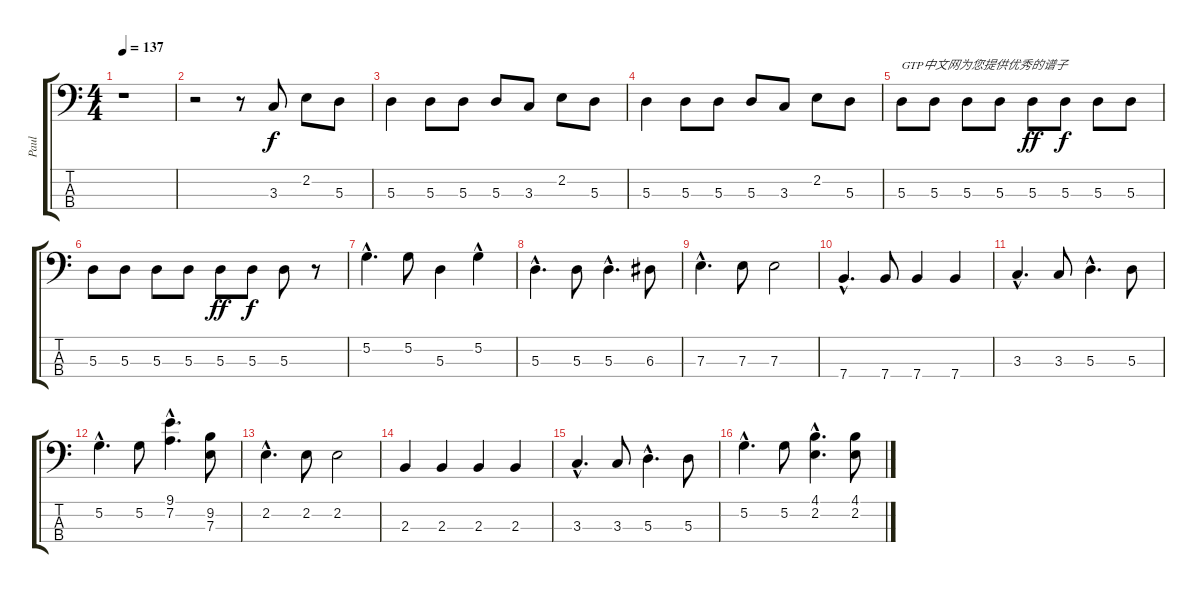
\track ("Paul" "Paul") {instrument electricbasspick}
\staff {score tabs}
\tuning (G2 D2 A1 E1) {hide}
\ts (4 4)
\tempo 137
\clef f4
\ks c
r.1{dy f instrument electricbasspick} |
r.2 r.8 3.3.8 2.2.8 5.3.8 |
5.3.4 5.3.8 5.3.8 5.3.8 3.3.8 2.2.8 5.3.8 |
5.3.4 5.3.8 5.3.8 5.3.8 3.3.8 2.2.8 5.3.8 |
5.3.8{txt "GTP中文网为您提供优秀的谱子"} 5.3.8 5.3.8 5.3.8 5.3.8{dy ff} 5.3.8{dy f} 5.3.8 5.3.8 |
5.3.8 5.3.8 5.3.8 5.3.8 5.3.8{dy ff} 5.3.8{dy f} 5.3.8 r.8 |
5.2{hac}.4{d} 5.2.8 5.3.4 5.2{hac}.4 |
5.3{hac}.4{d} 5.3.8 5.3{hac}.4{d} 6.3.8 |
7.3{hac}.4{d} 7.3.8 7.3.2 |
7.4{hac}.4{d} 7.4.8 7.4.4 7.4.4 |
3.3{hac}.4{d} 3.3.8 5.3{hac}.4{d} 5.3.8 |
5.2{hac}.4{d} 5.2.8 (9.1{hac} 7.2{hac}).4{d} (9.2 7.3).8 |
2.2{hac}.4{d} 2.2.8 2.2.2 |
2.3.4 2.3.4 2.3.4 2.3.4 |
3.3{hac}.4{d} 3.3.8 5.3{hac}.4{d} 5.3.8 |
5.2{hac}.4{d} 5.2.8 (4.1{hac} 2.2{hac}).4{d} (4.1 2.2).8
